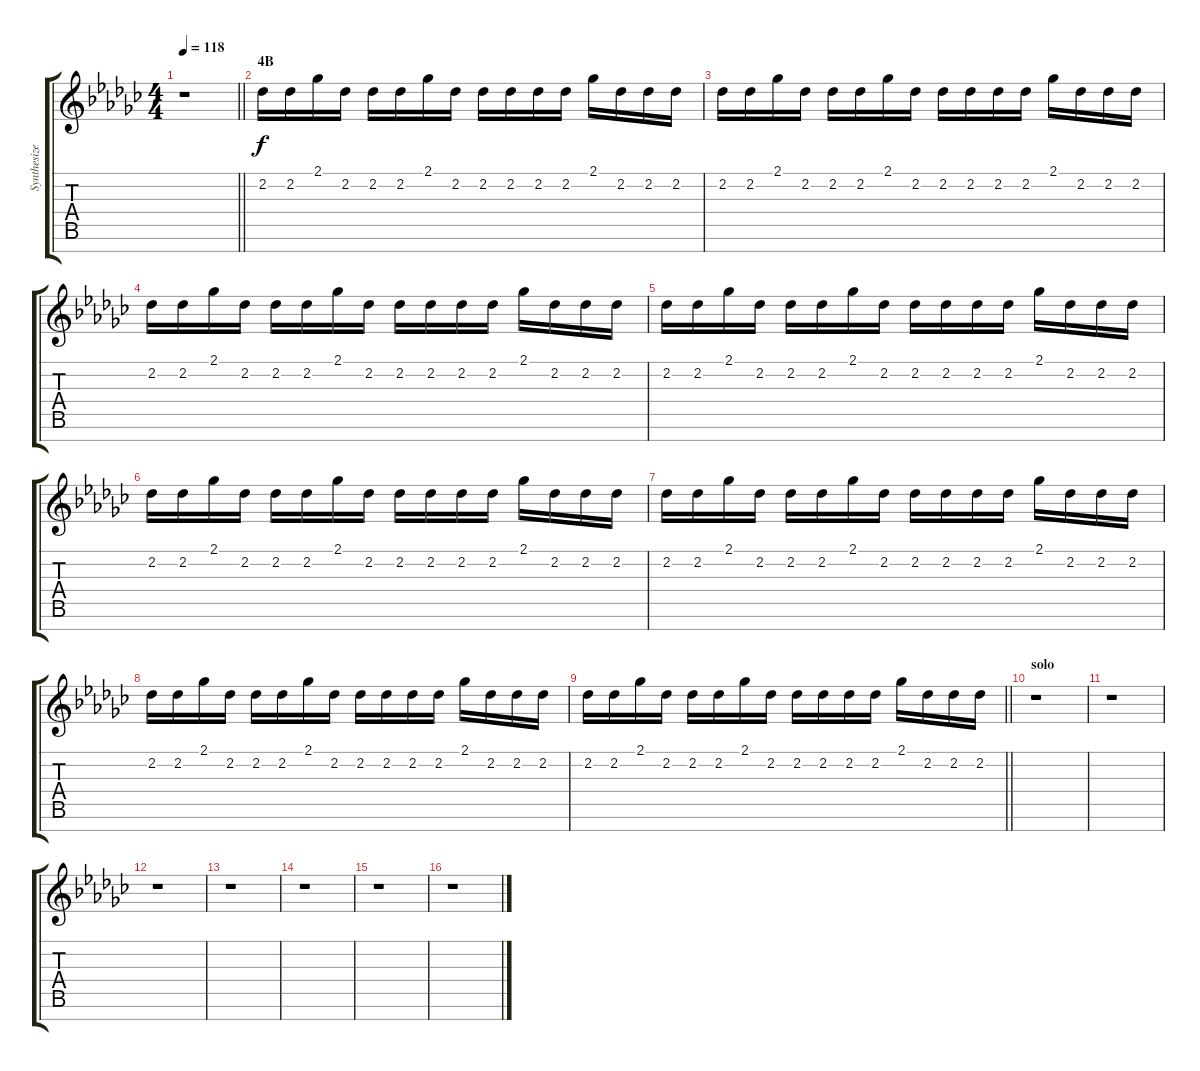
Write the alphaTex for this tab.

\track ("Synthesizer II" "Synthesize") {instrument pad1newage}
\staff {score tabs}
\tuning (E5 B4 G4 D4 A3 E3 B2) {hide}
\ts (4 4)
\tempo 118
\clef g2
\barLineRight lightlight
\ks gb
r.1{dy f} |
\section ("" "4B")
2.2.16 2.2.16 2.1.16 2.2.16 2.2.16 2.2.16 2.1.16 2.2.16 2.2.16 2.2.16 2.2.16 2.2.16 2.1.16 2.2.16 2.2.16 2.2.16 |
2.2.16 2.2.16 2.1.16 2.2.16 2.2.16 2.2.16 2.1.16 2.2.16 2.2.16 2.2.16 2.2.16 2.2.16 2.1.16 2.2.16 2.2.16 2.2.16 |
2.2.16 2.2.16 2.1.16 2.2.16 2.2.16 2.2.16 2.1.16 2.2.16 2.2.16 2.2.16 2.2.16 2.2.16 2.1.16 2.2.16 2.2.16 2.2.16 |
2.2.16 2.2.16 2.1.16 2.2.16 2.2.16 2.2.16 2.1.16 2.2.16 2.2.16 2.2.16 2.2.16 2.2.16 2.1.16 2.2.16 2.2.16 2.2.16 |
2.2.16 2.2.16 2.1.16 2.2.16 2.2.16 2.2.16 2.1.16 2.2.16 2.2.16 2.2.16 2.2.16 2.2.16 2.1.16 2.2.16 2.2.16 2.2.16 |
2.2.16 2.2.16 2.1.16 2.2.16 2.2.16 2.2.16 2.1.16 2.2.16 2.2.16 2.2.16 2.2.16 2.2.16 2.1.16 2.2.16 2.2.16 2.2.16 |
2.2.16 2.2.16 2.1.16 2.2.16 2.2.16 2.2.16 2.1.16 2.2.16 2.2.16 2.2.16 2.2.16 2.2.16 2.1.16 2.2.16 2.2.16 2.2.16 |
\barLineRight lightlight
2.2.16 2.2.16 2.1.16 2.2.16 2.2.16 2.2.16 2.1.16 2.2.16 2.2.16 2.2.16 2.2.16 2.2.16 2.1.16 2.2.16 2.2.16 2.2.16 |
\section ("" "solo")
r.1 |
r.1 |
r.1 |
r.1 |
r.1 |
r.1 |
r.1
